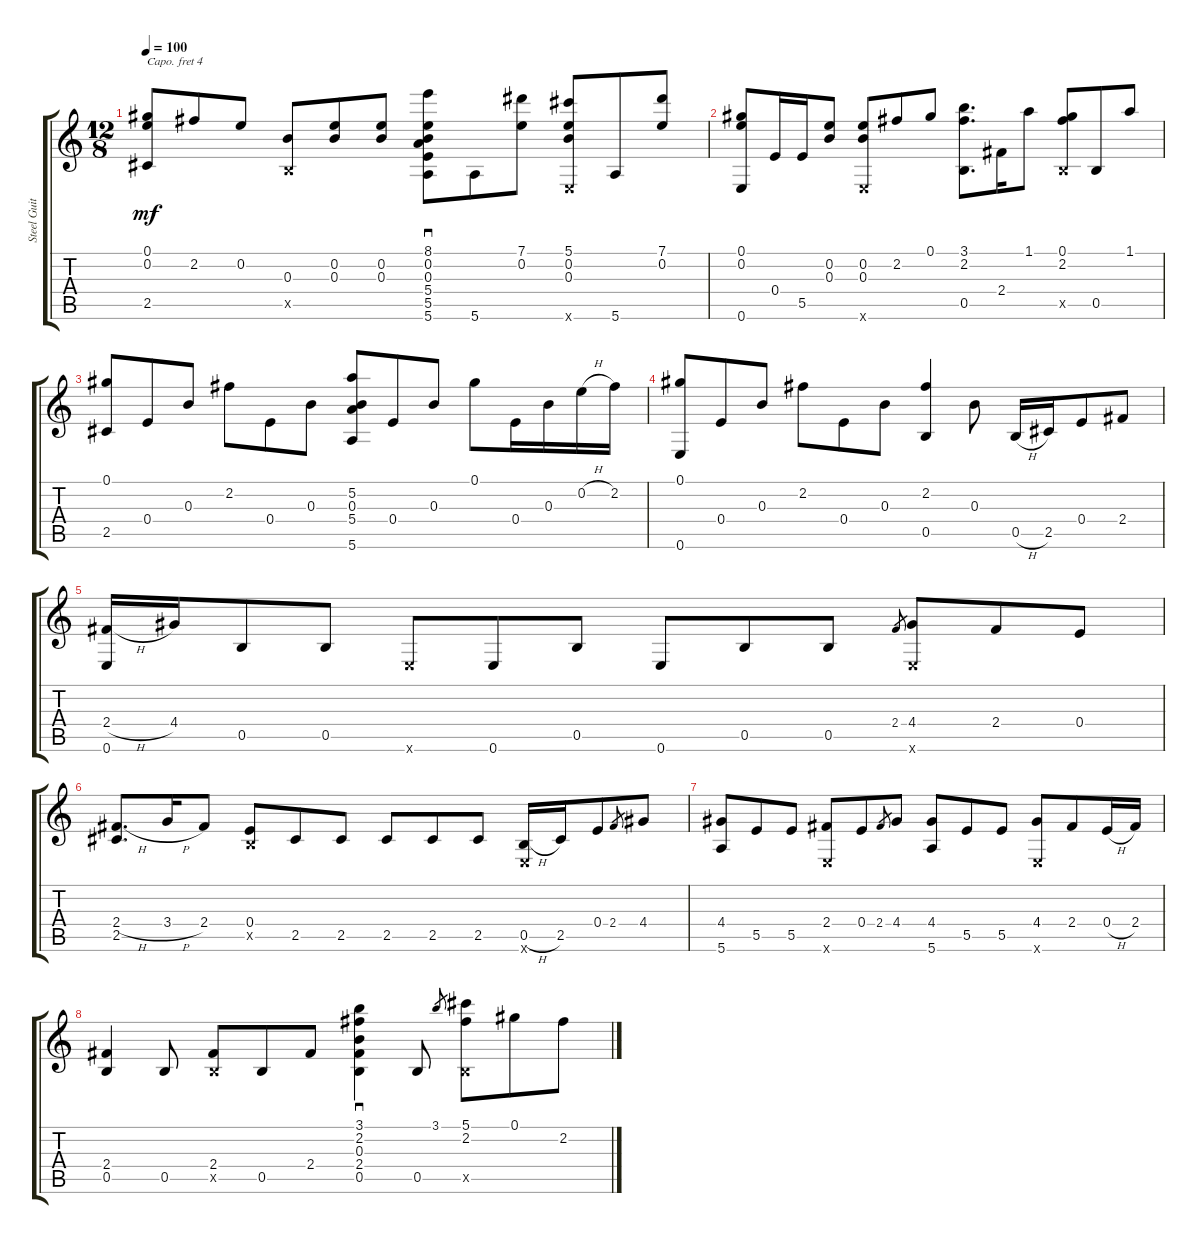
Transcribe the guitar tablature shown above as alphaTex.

\track ("Steel Guitar" "Steel Guit") {instrument acousticguitarsteel}
\staff {score tabs}
\capo 4
\tuning (E4 C4 G3 C3 G2 C2) {hide}
\ts (12 8)
\tempo 100
\clef g2
\ks c
(0.1 0.2 2.5).8{dy mf} 2.2.8 0.2.8 (0.3 0.5{x}).8 (0.2 0.3).8 (0.2 0.3).8 (8.1 0.2 0.3 5.4 5.5 5.6).8{sd} 5.6.8 (7.1 0.2).8 (5.1 0.2 0.3 0.6{x}).8 5.6.8 (7.1 0.2).8 |
(0.1 0.2 0.6).8 0.4.16 5.5.16 (0.2 0.3).8 (0.2 0.3 0.6{x}).8 2.2.8 0.1.8 (3.1 2.2 0.5).8{d} 2.4.16 1.1.8 (0.1 2.2 0.5{x}).8 0.5.8 1.1.8 |
(0.1 2.5).8 0.4.8 0.3.8 2.2.8 0.4.8 0.3.8 (5.2 0.3 5.4 5.6).8 0.4.8 0.3.8 0.1.8 0.4.16 0.3.16 0.2{h}.16 2.2.16 |
(0.1 0.6).8 0.4.8 0.3.8 2.2.8 0.4.8 0.3.8 (2.2 0.5).4 0.3.8 0.5{h}.16 2.5.16 0.4.8 2.4.8 |
(2.4{h} 0.6).16 4.4.16 0.5.8 0.5.8 0.6{x}.8 0.6.8 0.5.8 0.6.8 0.5.8 0.5.8 2.4.8{gr} (4.4 0.6{x}).8 2.4.8 0.4.8 |
(2.4{h} 2.5).8{d} 3.4{h}.16 2.4.8 (0.4 0.5{x}).8 2.5.8 2.5.8 2.5.8 2.5.8 2.5.8 (0.5{h} 0.6{x}).16 2.5.16 0.4.8 2.4.8{gr} 4.4.8 |
(4.4 5.6).8 5.5.8 5.5.8 (2.4 0.6{x}).8 0.4.8 2.4.8{gr} 4.4.8 (4.4 5.6).8 5.5.8 5.5.8 (4.4 0.6{x}).8 2.4.8 0.4{h}.16 2.4.16 |
(2.4 0.5).4 0.5.8 (2.4 0.5{x}).8 0.5.8 2.4.8 (3.1 2.2 0.3 2.4 0.5).4{sd} 0.5.8 3.1.8{gr} (5.1 2.2 0.5{x}).8 0.1.8 2.2.8
